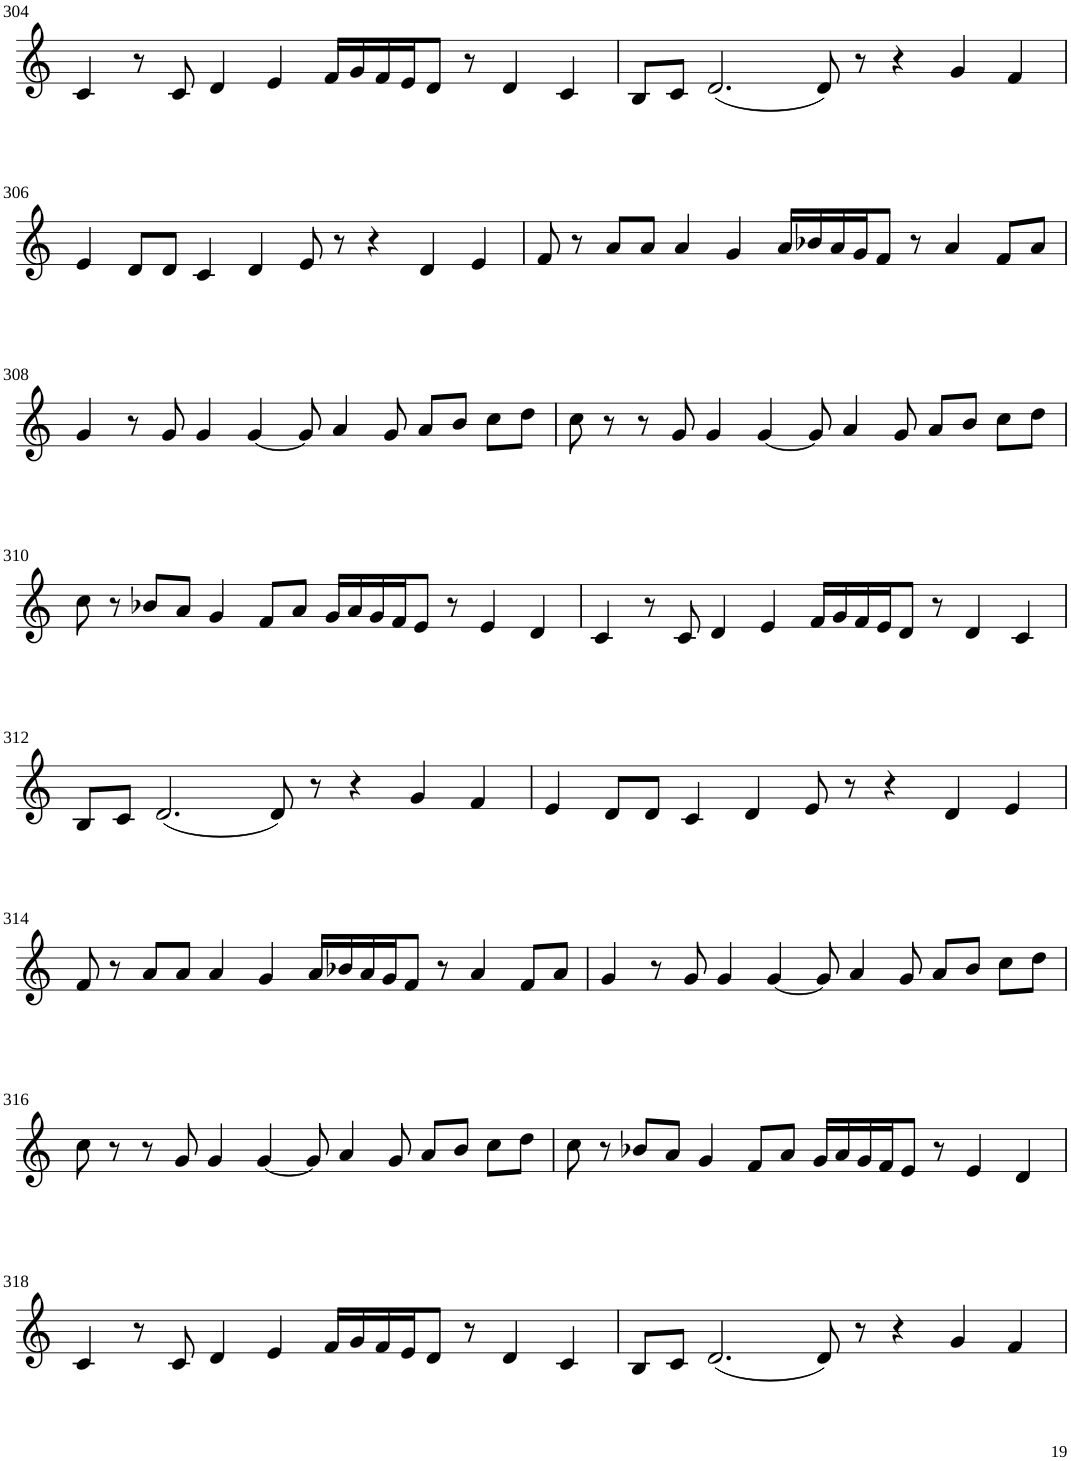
**kern
*part1
*staff1
*I"Violin
!!LO:PB:g=z
*clefG2
*k[]
*M8/4
=304
4c/
8r
8c/
4d/
4e/
16f/LL
16g/
16f/
16e/J
8d/J
8r
4d/
4c/
=305
8B/L
8c/J
(2.d/
8d/)
8r
4r
4g/
4f/
!!LO:LB:g=z
=306
4e/
8d/L
8d/J
4c/
4d/
8e/
8r
4r
4d/
4e/
=307
8f/
8r
8a/L
8a/J
4a/
4g/
16a/LL
16b-X/
16a/
16g/J
8f/J
8r
4a/
8f/L
8a/J
!!LO:LB:g=z
=308
4g/
8r
8g/
4g/
[4g/
8g/]
4a/
8g/
8a/L
8b/J
8cc\L
8dd\J
=309
8cc\
8r
8r
8g/
4g/
[4g/
8g/]
4a/
8g/
8a/L
8b/J
8cc\L
8dd\J
!!LO:LB:g=z
=310
8cc\
8r
8b-X/L
8a/J
4g/
8f/L
8a/J
16g/LL
16a/
16g/
16f/J
8e/J
8r
4e/
4d/
=311
4c/
8r
8c/
4d/
4e/
16f/LL
16g/
16f/
16e/J
8d/J
8r
4d/
4c/
!!LO:LB:g=z
=312
8B/L
8c/J
(2.d/
8d/)
8r
4r
4g/
4f/
=313
4e/
8d/L
8d/J
4c/
4d/
8e/
8r
4r
4d/
4e/
!!LO:LB:g=z
=314
8f/
8r
8a/L
8a/J
4a/
4g/
16a/LL
16b-X/
16a/
16g/J
8f/J
8r
4a/
8f/L
8a/J
=315
4g/
8r
8g/
4g/
[4g/
8g/]
4a/
8g/
8a/L
8b/J
8cc\L
8dd\J
!!LO:LB:g=z
=316
8cc\
8r
8r
8g/
4g/
[4g/
8g/]
4a/
8g/
8a/L
8b/J
8cc\L
8dd\J
=317
8cc\
8r
8b-X/L
8a/J
4g/
8f/L
8a/J
16g/LL
16a/
16g/
16f/J
8e/J
8r
4e/
4d/
!!LO:LB:g=z
=318
4c/
8r
8c/
4d/
4e/
16f/LL
16g/
16f/
16e/J
8d/J
8r
4d/
4c/
=319
8B/L
8c/J
(2.d/
8d/)
8r
4r
4g/
4f/
=
*-
